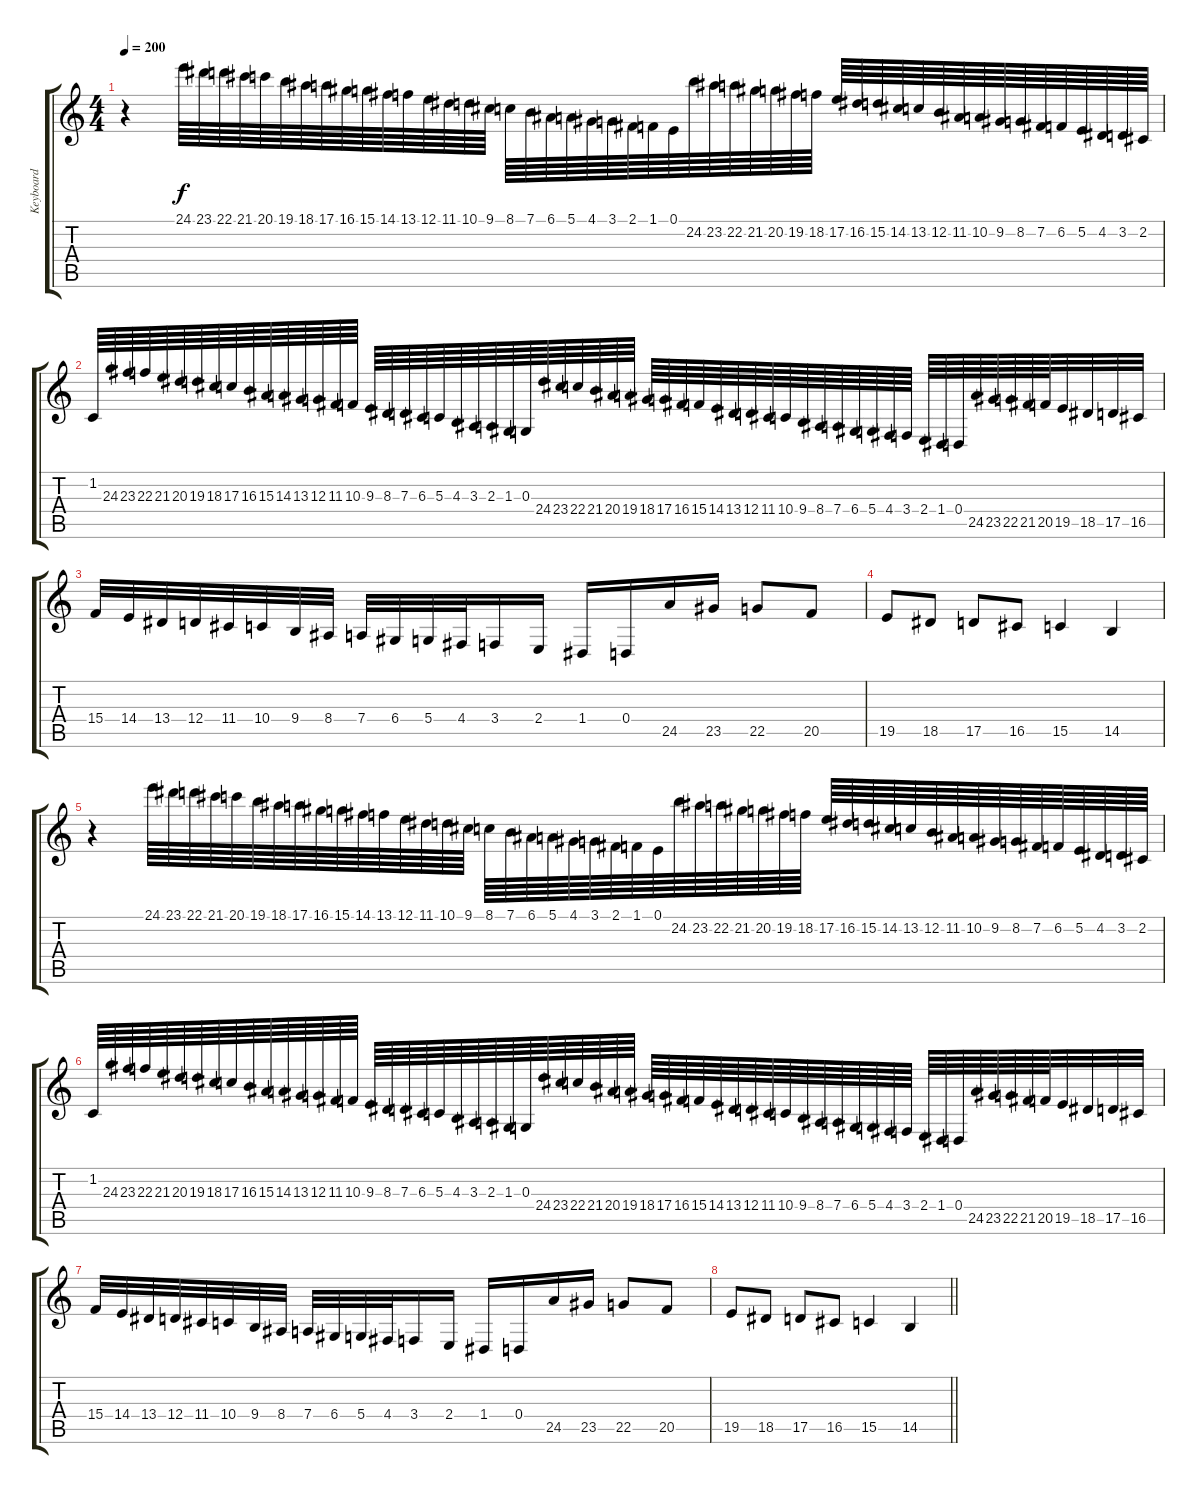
\track ("Keyboard" "Keyboard") {instrument guitarfretnoise}
\staff {score tabs}
\tuning (E4 B3 G3 D3 A2 E2) {hide}
\ts (4 4)
\tempo 200
\clef g2
\ks c
r.4{dy f} 24.1.64 23.1.64 22.1.64 21.1.64 20.1.64 19.1.64 18.1.64 17.1.64 16.1.64 15.1.64 14.1.64 13.1.64 12.1.64 11.1.64 10.1.64 9.1.64 8.1.64 7.1.64 6.1.64 5.1.64 4.1.64 3.1.64 2.1.64 1.1.64 0.1.64 24.2.64 23.2.64 22.2.64 21.2.64 20.2.64 19.2.64 18.2.64 17.2.64 16.2.64 15.2.64 14.2.64 13.2.64 12.2.64 11.2.64 10.2.64 9.2.64 8.2.64 7.2.64 6.2.64 5.2.64 4.2.64 3.2.64 2.2.64 |
1.2.64 24.3.64 23.3.64 22.3.64 21.3.64 20.3.64 19.3.64 18.3.64 17.3.64 16.3.64 15.3.64 14.3.64 13.3.64 12.3.64 11.3.64 10.3.64 9.3.64 8.3.64 7.3.64 6.3.64 5.3.64 4.3.64 3.3.64 2.3.64 1.3.64 0.3.64 24.4.64 23.4.64 22.4.64 21.4.64 20.4.64 19.4.64 18.4.64 17.4.64 16.4.64 15.4.64 14.4.64 13.4.64 12.4.64 11.4.64 10.4.64 9.4.64 8.4.64 7.4.64 6.4.64 5.4.64 4.4.64 3.4.64 2.4.64 1.4.64 0.4.64 24.5.64 23.5.64 22.5.64 21.5.64 20.5.64 19.5.32 18.5.32 17.5.32 16.5.32 |
15.4.32 14.4.32 13.4.32 12.4.32 11.4.32 10.4.32 9.4.32 8.4.32 7.4.32 6.4.32 5.4.32 4.4.32 3.4.16 2.4.16 1.4.16 0.4.16 24.5.16 23.5.16 22.5.8 20.5.8 |
19.5.8 18.5.8 17.5.8 16.5.8 15.5.4 14.5.4 |
r.4 24.1.64 23.1.64 22.1.64 21.1.64 20.1.64 19.1.64 18.1.64 17.1.64 16.1.64 15.1.64 14.1.64 13.1.64 12.1.64 11.1.64 10.1.64 9.1.64 8.1.64 7.1.64 6.1.64 5.1.64 4.1.64 3.1.64 2.1.64 1.1.64 0.1.64 24.2.64 23.2.64 22.2.64 21.2.64 20.2.64 19.2.64 18.2.64 17.2.64 16.2.64 15.2.64 14.2.64 13.2.64 12.2.64 11.2.64 10.2.64 9.2.64 8.2.64 7.2.64 6.2.64 5.2.64 4.2.64 3.2.64 2.2.64 |
1.2.64 24.3.64 23.3.64 22.3.64 21.3.64 20.3.64 19.3.64 18.3.64 17.3.64 16.3.64 15.3.64 14.3.64 13.3.64 12.3.64 11.3.64 10.3.64 9.3.64 8.3.64 7.3.64 6.3.64 5.3.64 4.3.64 3.3.64 2.3.64 1.3.64 0.3.64 24.4.64 23.4.64 22.4.64 21.4.64 20.4.64 19.4.64 18.4.64 17.4.64 16.4.64 15.4.64 14.4.64 13.4.64 12.4.64 11.4.64 10.4.64 9.4.64 8.4.64 7.4.64 6.4.64 5.4.64 4.4.64 3.4.64 2.4.64 1.4.64 0.4.64 24.5.64 23.5.64 22.5.64 21.5.64 20.5.64 19.5.32 18.5.32 17.5.32 16.5.32 |
15.4.32 14.4.32 13.4.32 12.4.32 11.4.32 10.4.32 9.4.32 8.4.32 7.4.32 6.4.32 5.4.32 4.4.32 3.4.16 2.4.16 1.4.16 0.4.16 24.5.16 23.5.16 22.5.8 20.5.8 |
\barLineRight lightlight
19.5.8 18.5.8 17.5.8 16.5.8 15.5.4 14.5.4
